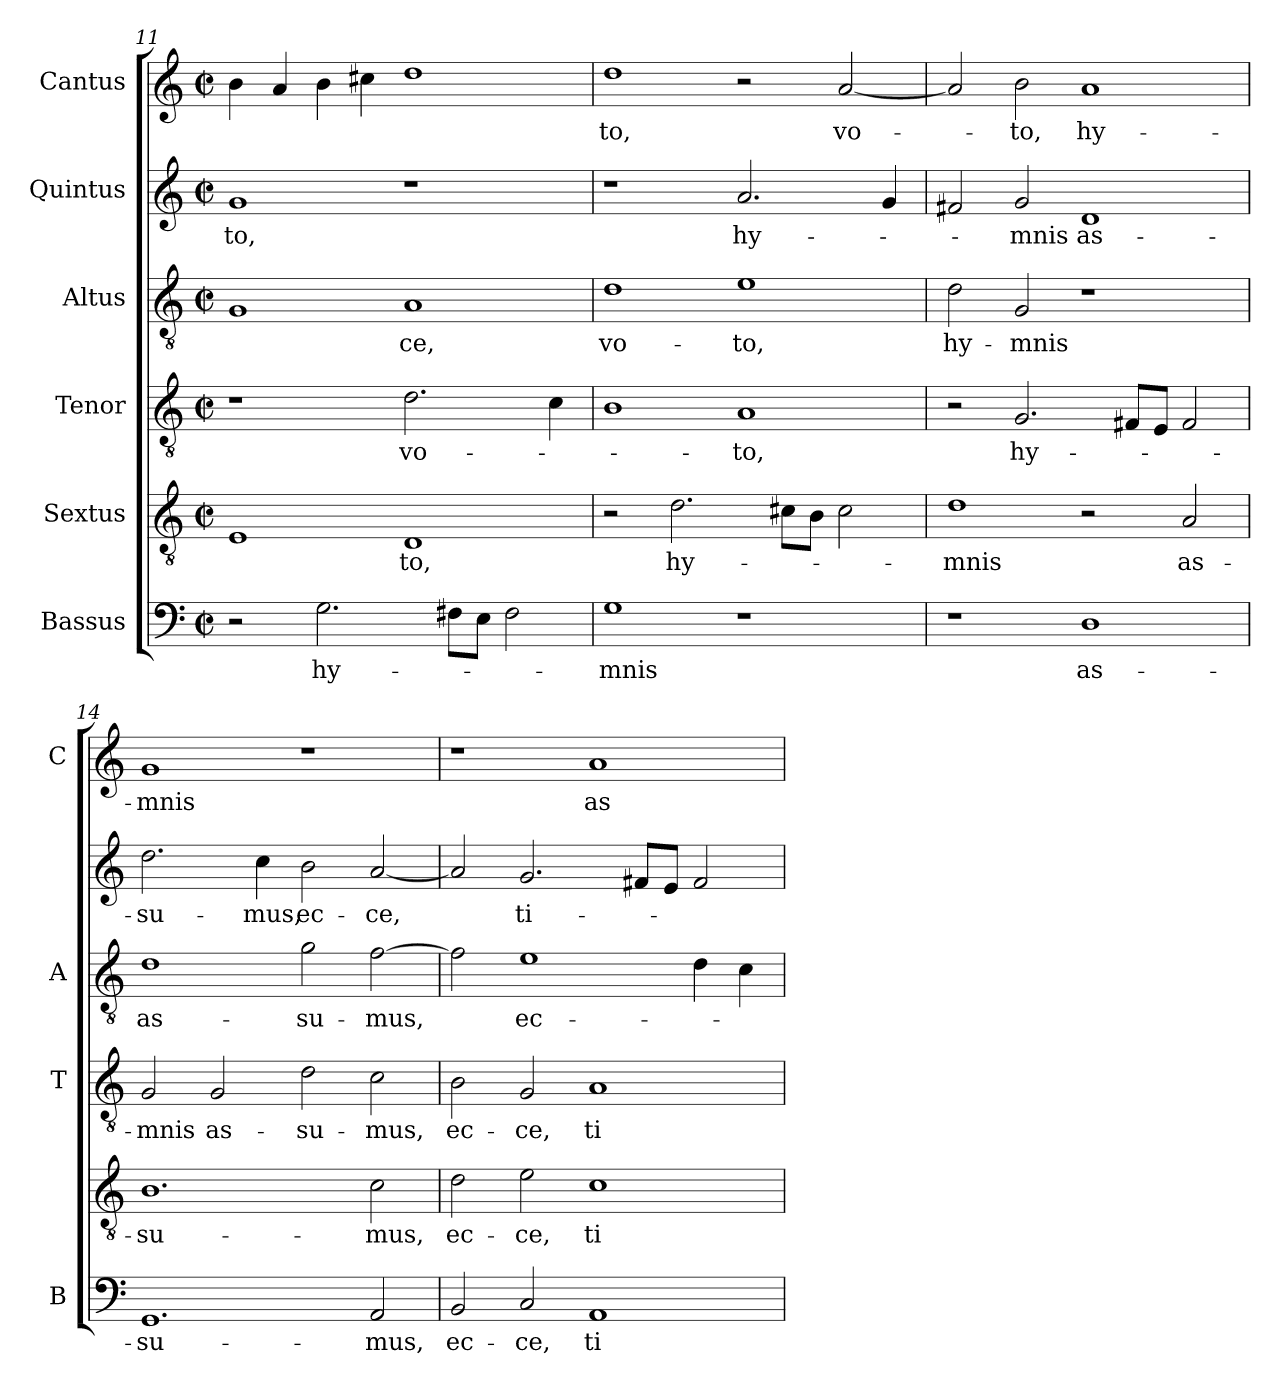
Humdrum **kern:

**kern	**text	**kern	**text	**kern	**text	**kern	**text	**kern	**text	**kern	**text
*part6	*part6	*part5	*part5	*part4	*part4	*part3	*part3	*part2	*part2	*part1	*part1
*staff6	*staff6	*staff5	*staff5	*staff4	*staff4	*staff3	*staff3	*staff2	*staff2	*staff1	*staff1
*I"Bassus	*	*I"Sextus	*	*I"Tenor	*	*I"Altus	*	*I"Quintus	*	*I"Cantus	*
*I'B	*	*	*	*I'T	*	*I'A	*	*	*	*I'C	*
*clefF4	*	*clefGv2	*	*clefGv2	*	*clefGv2	*	*clefG2	*	*clefG2	*
*k[]	*	*k[]	*	*k[]	*	*k[]	*	*k[]	*	*k[]	*
*C:	*	*C:	*	*C:	*	*C:	*	*C:	*	*C:	*
*M2/2	*	*M2/2	*	*M2/2	*	*M2/2	*	*M2/2	*	*M2/2	*
*met(c|)	*	*met(c|)	*	*met(c|)	*	*met(c|)	*	*met(c|)	*	*met(c|)	*
=11	=11	=11	=11	=11	=11	=11	=11	=11	=11	=11	=11
2r	.	1E	.	1r	.	1G	.	1g	-to,	4b\	.
.	.	.	.	.	.	.	.	.	.	4a/	.
2.G\	hy-	.	.	.	.	.	.	.	.	4b\	.
.	.	.	.	.	.	.	.	.	.	4cc#X\	.
.	.	1D	-to,	2.d\	vo-	1A	-ce,	1r	.	1dd	.
8F#X\L	.	.	.	.	.	.	.	.	.	.	.
8E\J	.	.	.	.	.	.	.	.	.	.	.
2F#\	.	.	.	.	.	.	.	.	.	.	.
.	.	.	.	4c\	.	.	.	.	.	.	.
=12	=12	=12	=12	=12	=12	=12	=12	=12	=12	=12	=12
1G	-mnis	2r	.	1B	.	1d	vo-	1r	.	1dd	-to,
.	.	2.d\	hy-	.	.	.	.	.	.	.	.
1r	.	.	.	1A	-to,	1e	-to,	2.a/	hy-	2r	.
.	.	8c#X\L	.	.	.	.	.	.	.	.	.
.	.	8B\J	.	.	.	.	.	.	.	.	.
.	.	2c#\	.	.	.	.	.	.	.	[2a/	vo-
.	.	.	.	.	.	.	.	4g/	.	.	.
!!LO:PB:g=z
=13	=13	=13	=13	=13	=13	=13	=13	=13	=13	=13	=13
1r	.	1d	-mnis	2r	.	2d\	hy-	2f#X/	.	2a/]	.
.	.	.	.	2.G/	hy-	2G/	-mnis	2g/	-mnis	2b\	-to,
1D	as-	2r	.	.	.	1r	.	1d	as-	1a	hy-
.	.	.	.	8F#X/L	.	.	.	.	.	.	.
.	.	.	.	8E/J	.	.	.	.	.	.	.
.	.	2A/	as-	2F#/	.	.	.	.	.	.	.
=14	=14	=14	=14	=14	=14	=14	=14	=14	=14	=14	=14
1.GG	-su-	1.B	-su-	2G/	-mnis	1d	as-	2.dd\	-su-	1g	-mnis
.	.	.	.	2G/	as-	.	.	.	.	.	.
.	.	.	.	.	.	.	.	4cc\	-mus,	.	.
.	.	.	.	2d\	-su-	2g\	-su-	2b\	ec-	1r	.
2AA/	-mus,	2c\	-mus,	2c\	-mus,	[2f\	-mus,	[2a/	-ce,	.	.
=15	=15	=15	=15	=15	=15	=15	=15	=15	=15	=15	=15
2BB/	ec-	2d\	ec-	2B\	ec-	2f\]	.	2a/]	.	1r	.
2C/	-ce,	2e\	-ce,	2G/	-ce,	1e	ec-	2.g/	ti-	.	.
1AA	ti-	1c	ti-	1A	ti-	.	.	.	.	1a	as-
.	.	.	.	.	.	.	.	8f#X/L	.	.	.
.	.	.	.	.	.	.	.	8e/J	.	.	.
.	.	.	.	.	.	4d\	.	2f#/	.	.	.
.	.	.	.	.	.	4c\	.	.	.	.	.
=	=	=	=	=	=	=	=	=	=	=	=
*-	*-	*-	*-	*-	*-	*-	*-	*-	*-	*-	*-
